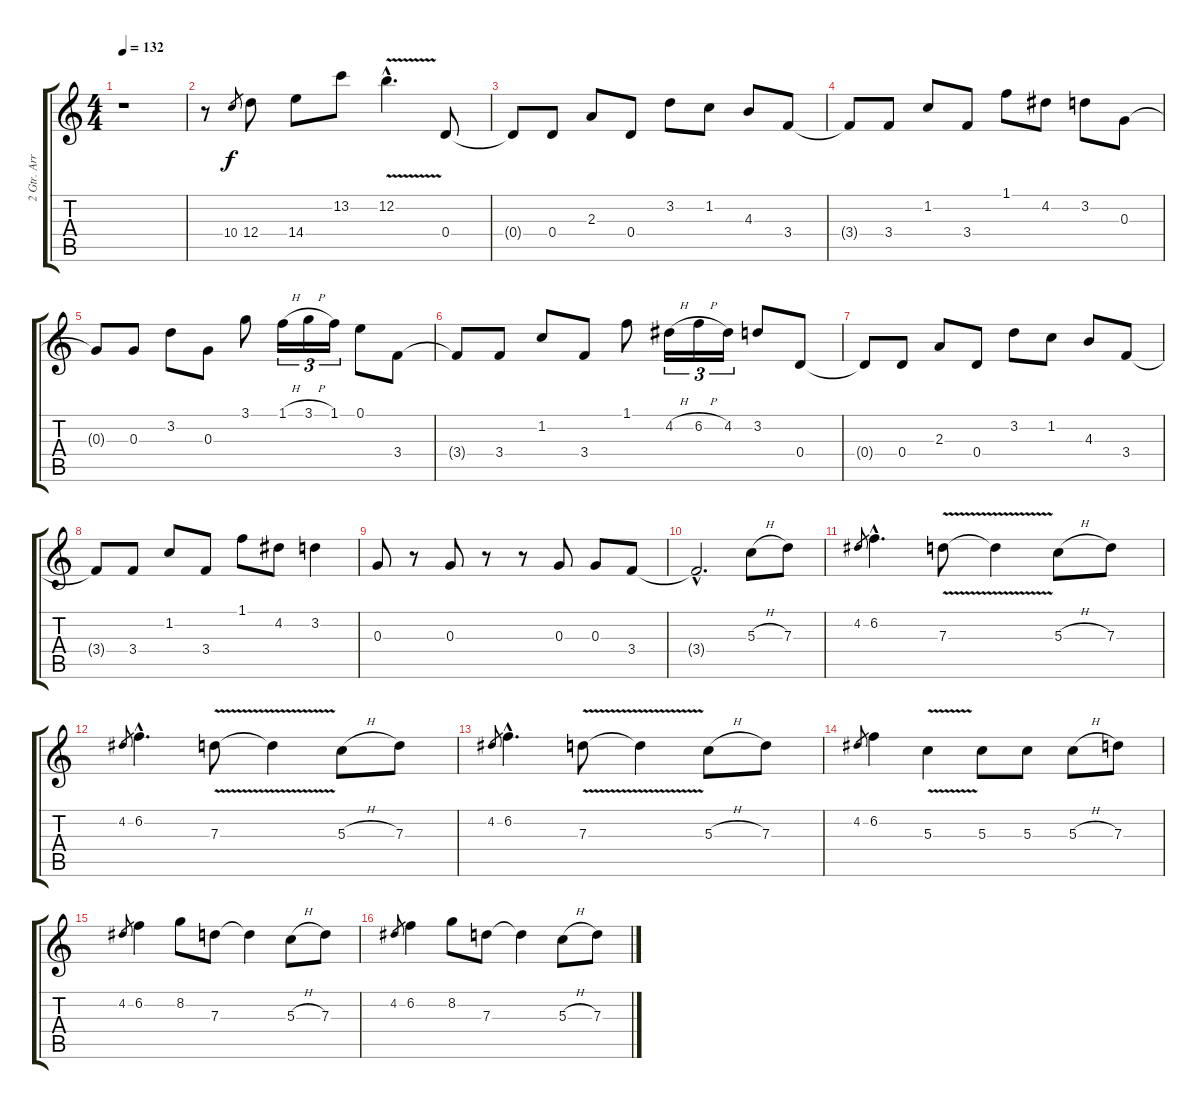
\track ("2 Gtr. Arr. Lead" "2 Gtr. Arr") {instrument overdrivenguitar}
\staff {score tabs}
\tuning (E4 B3 G3 D3 A2 E2) {hide}
\ts (4 4)
\tempo 132
\clef g2
\ks c
r.1{dy f} |
r.8 10.4.8{gr} 12.4.8 14.4.8 13.2.8 12.2{v hac}.4{d} 0.4.8 |
0.4{t}.8 0.4.8 2.3.8 0.4.8 3.2.8 1.2.8 4.3.8 3.4.8 |
3.4{t}.8 3.4.8 1.2.8 3.4.8 1.1.8 4.2.8 3.2.8 0.3.8 |
0.3{t}.8 0.3.8 3.2.8 0.3.8 3.1.8 1.1{h}.16{tu (3 2)} 3.1{h}.16{tu (3 2)} 1.1.16{tu (3 2)} 0.1.8 3.4.8 |
3.4{t}.8 3.4.8 1.2.8 3.4.8 1.1.8 4.2{h}.16{tu (3 2)} 6.2{h}.16{tu (3 2)} 4.2.16{tu (3 2)} 3.2.8 0.4.8 |
0.4{t}.8 0.4.8 2.3.8 0.4.8 3.2.8 1.2.8 4.3.8 3.4.8 |
3.4{t}.8 3.4.8 1.2.8 3.4.8 1.1.8 4.2.8 3.2.4 |
0.3.8 r.8 0.3.8 r.8 r.8 0.3.8 0.3.8 3.4.8 |
3.4{hac t}.2{d} 5.3{h}.8 7.3.8 |
4.2.8{gr} 6.2{hac}.4{d} 7.3{v}.8 7.3{t}.4 5.3{h}.8 7.3.8 |
4.2.8{gr} 6.2{hac}.4{d} 7.3{v}.8 7.3{t}.4 5.3{h}.8 7.3.8 |
4.2.8{gr} 6.2{hac}.4{d} 7.3{v}.8 7.3{t}.4 5.3{h}.8 7.3.8 |
4.2.8{gr} 6.2.4 5.3{v}.4 5.3.8 5.3.8 5.3{h}.8 7.3.8 |
4.2.8{gr} 6.2.4 8.2.8 7.3.8 7.3{t}.4 5.3{h}.8 7.3.8 |
4.2.8{gr} 6.2.4 8.2.8 7.3.8 7.3{t}.4 5.3{h}.8 7.3.8
